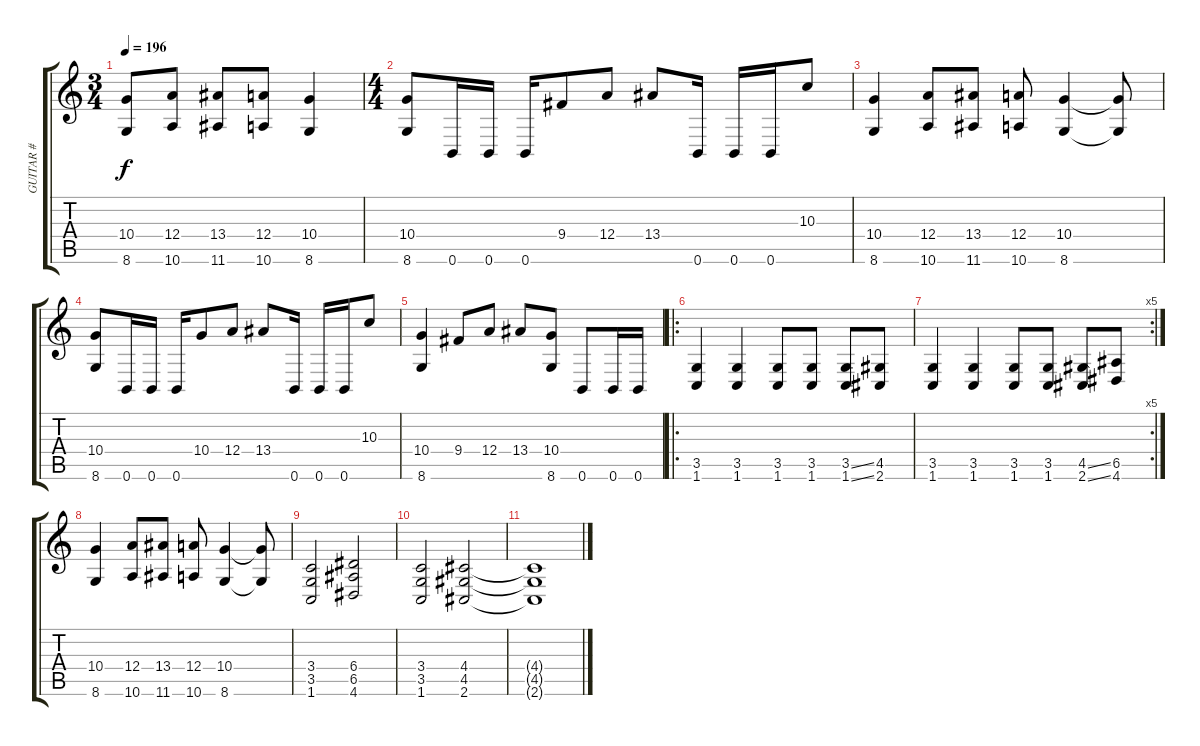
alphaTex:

\track ("GUITAR #" "GUITAR #") {instrument distortionguitar}
\staff {score tabs}
\tuning (B3 Gb3 D3 A2 E2 B1) {hide}
\ts (3 4)
\tempo 196
\clef g2
\ks c
(10.4 8.6).8{dy f} (12.4 10.6).8 (13.4 11.6).8 (12.4 10.6).8 (10.4 8.6).4 |
\ts (4 4)
(10.4 8.6).8 0.6.16 0.6.16 0.6.16 9.4.8 12.4.8 13.4.8 0.6.16 0.6.16 0.6.16 10.3.8 |
(10.4 8.6).4 (12.4 10.6).8 (13.4 11.6).8 (12.4 10.6).8 (10.4 8.6).4 (10.4{t} 8.6{t}).8 |
(10.4 8.6).8 0.6.16 0.6.16 0.6.16 10.4.8 12.4.8 13.4.8 0.6.16 0.6.16 0.6.16 10.3.8 |
(10.4 8.6).4 9.4.8 12.4.8 13.4.8 (10.4 8.6).8 0.6.8 0.6.16 0.6.16 |
\ro
(3.5 1.6).4 (3.5 1.6).4 (3.5 1.6).8 (3.5 1.6).8 (3.5{ss} 1.6{ss}).8 (4.5 2.6).8 |
\rc 5
(3.5 1.6).4 (3.5 1.6).4 (3.5 1.6).8 (3.5 1.6).8 (4.5{ss} 2.6{ss}).8 (6.5 4.6).8 |
(10.4 8.6).4 (12.4 10.6).8 (13.4 11.6).8 (12.4 10.6).8 (10.4 8.6).4 (10.4{t} 8.6{t}).8 |
(3.4 3.5 1.6).2 (6.4 6.5 4.6).2 |
(3.4 3.5 1.6).2 (4.4 4.5 2.6).2 |
(4.4{t} 4.5{t} 2.6{t}).1
